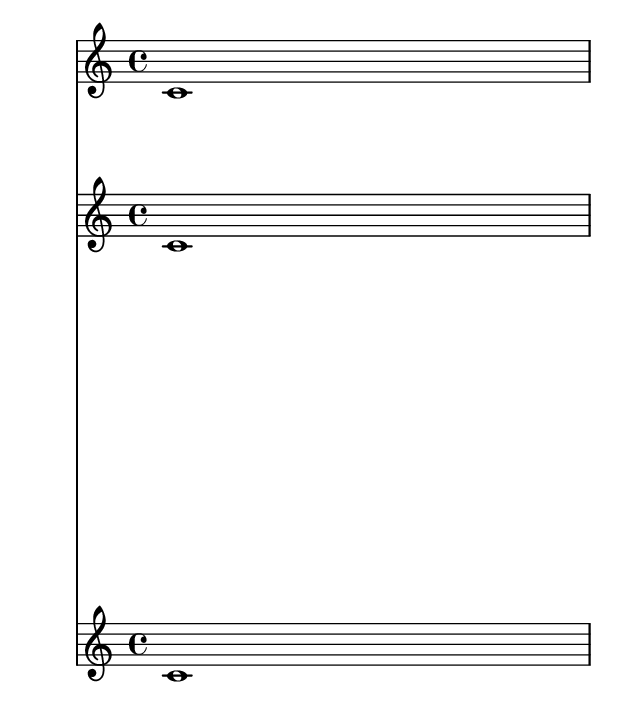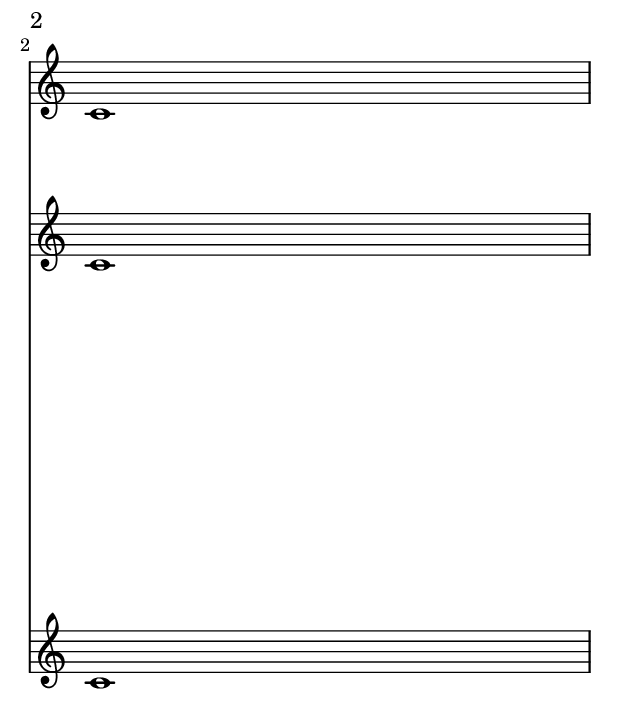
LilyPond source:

\version "2.16.0"

#(set-default-paper-size "a6")

\book {

  \header {
    texidoc = "The stretchability property affects the amount that staves will
move under extreme stretching, but it does not affect the default distance
between staves."
  }

  <<
    \new Staff { c'1 \pageBreak c'1 }
    \new Staff \with {
      \override VerticalAxisGroup
        #'default-staff-staff-spacing #'stretchability = #50
    } { c'1 c'1 }
    \new Staff { c'1 c'1 }
  >>
}
